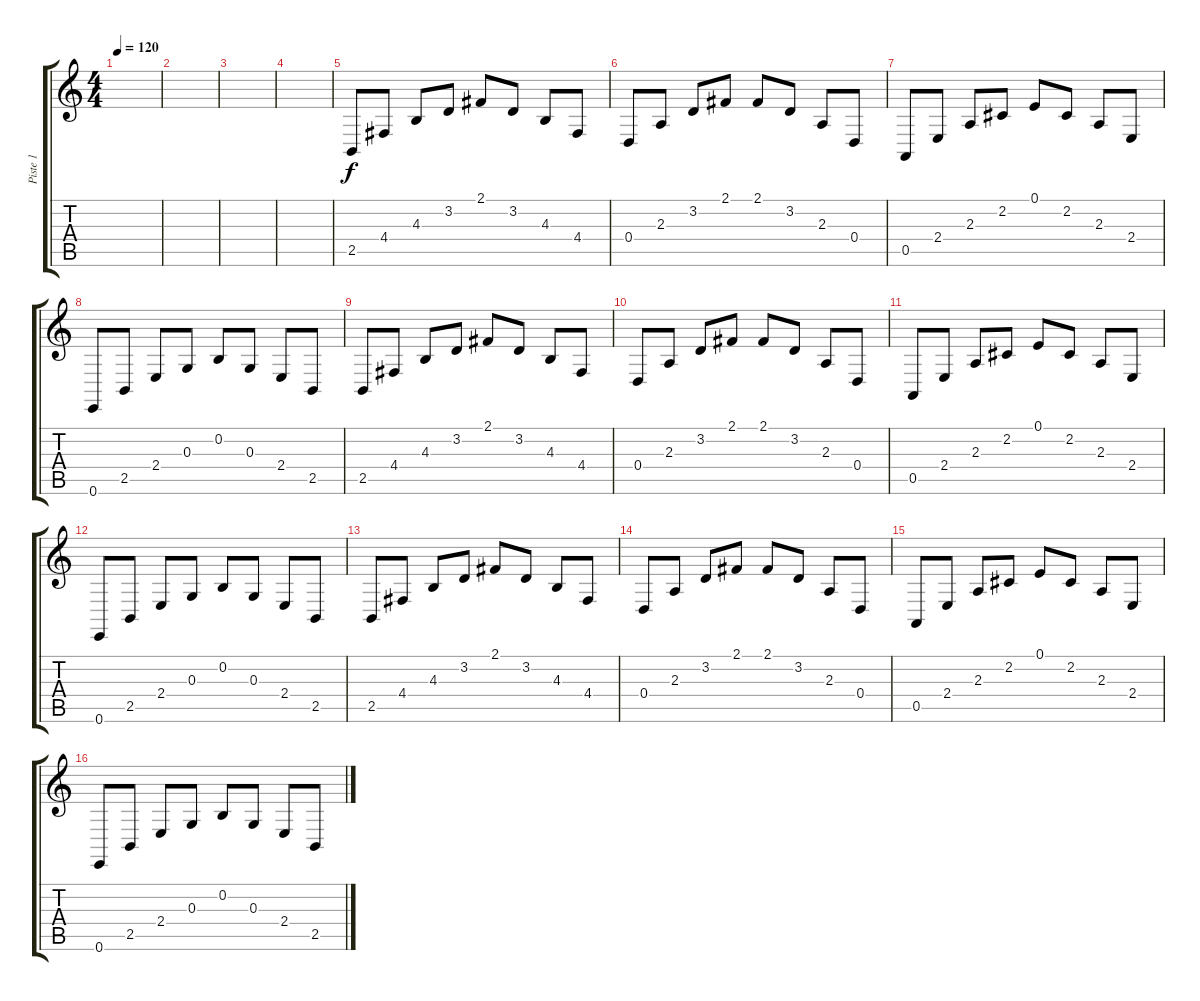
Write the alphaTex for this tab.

\track ("Piste 1" "Piste 1") {instrument acousticgrandpiano}
\staff {score tabs}
\tuning (E4 B3 G3 D3 A2 E2) {hide}
\ts (4 4)
\tempo 120
\clef g2
\ks c
|
|
|
|
2.5.8 4.4.8 4.3.8 3.2.8 2.1.8 3.2.8 4.3.8 4.4.8 |
0.4.8 2.3.8 3.2.8 2.1.8 2.1.8 3.2.8 2.3.8 0.4.8 |
0.5.8 2.4.8 2.3.8 2.2.8 0.1.8 2.2.8 2.3.8 2.4.8 |
0.6.8 2.5.8 2.4.8 0.3.8 0.2.8 0.3.8 2.4.8 2.5.8 |
2.5.8 4.4.8 4.3.8 3.2.8 2.1.8 3.2.8 4.3.8 4.4.8 |
0.4.8 2.3.8 3.2.8 2.1.8 2.1.8 3.2.8 2.3.8 0.4.8 |
0.5.8 2.4.8 2.3.8 2.2.8 0.1.8 2.2.8 2.3.8 2.4.8 |
0.6.8 2.5.8 2.4.8 0.3.8 0.2.8 0.3.8 2.4.8 2.5.8 |
2.5.8 4.4.8 4.3.8 3.2.8 2.1.8 3.2.8 4.3.8 4.4.8 |
0.4.8 2.3.8 3.2.8 2.1.8 2.1.8 3.2.8 2.3.8 0.4.8 |
0.5.8 2.4.8 2.3.8 2.2.8 0.1.8 2.2.8 2.3.8 2.4.8 |
0.6.8 2.5.8 2.4.8 0.3.8 0.2.8 0.3.8 2.4.8 2.5.8
